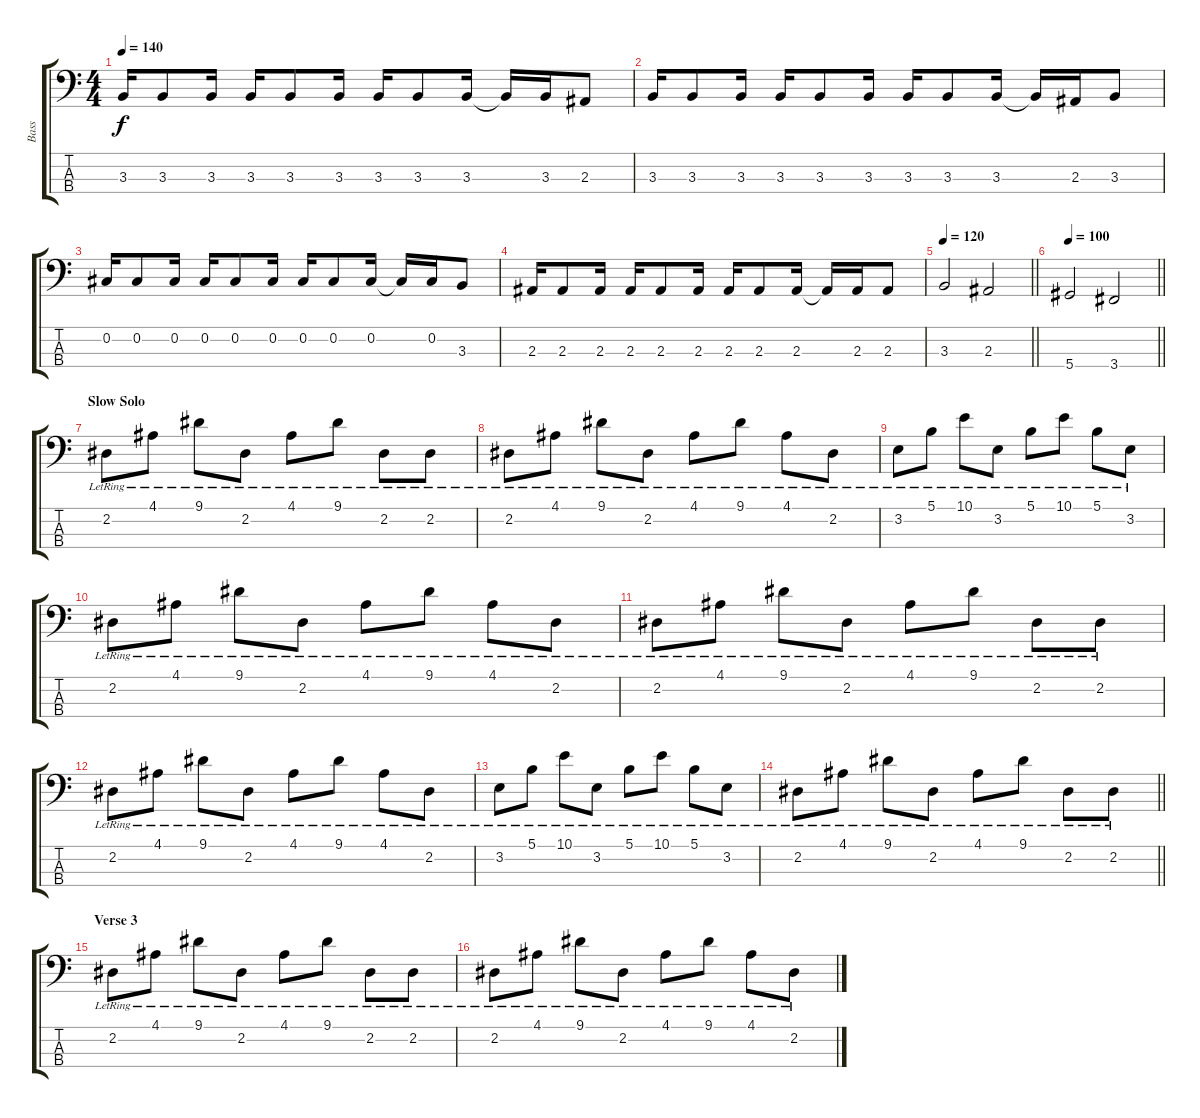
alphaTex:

\track ("Bass" "Bass") {instrument electricbassfinger}
\staff {score tabs}
\tuning (Gb2 Db2 Ab1 Eb1) {hide}
\ts (4 4)
\tempo 140
\clef f4
\ks c
3.3.16{dy f} 3.3.8 3.3.16 3.3.16 3.3.8 3.3.16 3.3.16 3.3.8 3.3.16 3.3{t}.16 3.3.16 2.3.8 |
3.3.16 3.3.8 3.3.16 3.3.16 3.3.8 3.3.16 3.3.16 3.3.8 3.3.16 3.3{t}.16 2.3.16 3.3.8 |
0.2.16 0.2.8 0.2.16 0.2.16 0.2.8 0.2.16 0.2.16 0.2.8 0.2.16 0.2{t}.16 0.2.16 3.3.8 |
2.3.16 2.3.8 2.3.16 2.3.16 2.3.8 2.3.16 2.3.16 2.3.8 2.3.16 2.3{t}.16 2.3.16 2.3.8 |
\tempo 120
\barLineRight lightlight
3.3.2 2.3.2 |
\tempo 100
\barLineRight lightlight
5.4.2 3.4.2 |
\section ("" "Slow Solo")
2.2{lr}.8 4.1{lr}.8 9.1{lr}.8 2.2{lr}.8 4.1{lr}.8 9.1{lr}.8 2.2{lr}.8 2.2{lr}.8 |
2.2{lr}.8 4.1{lr}.8 9.1{lr}.8 2.2{lr}.8 4.1{lr}.8 9.1{lr}.8 4.1{lr}.8 2.2{lr}.8 |
3.2{lr}.8 5.1{lr}.8 10.1{lr}.8 3.2{lr}.8 5.1{lr}.8 10.1{lr}.8 5.1{lr}.8 3.2{lr}.8 |
2.2{lr}.8 4.1{lr}.8 9.1{lr}.8 2.2{lr}.8 4.1{lr}.8 9.1{lr}.8 4.1{lr}.8 2.2{lr}.8 |
2.2{lr}.8 4.1{lr}.8 9.1{lr}.8 2.2{lr}.8 4.1{lr}.8 9.1{lr}.8 2.2{lr}.8 2.2{lr}.8 |
2.2{lr}.8 4.1{lr}.8 9.1{lr}.8 2.2{lr}.8 4.1{lr}.8 9.1{lr}.8 4.1{lr}.8 2.2{lr}.8 |
3.2{lr}.8 5.1{lr}.8 10.1{lr}.8 3.2{lr}.8 5.1{lr}.8 10.1{lr}.8 5.1{lr}.8 3.2{lr}.8 |
\barLineRight lightlight
2.2{lr}.8 4.1{lr}.8 9.1{lr}.8 2.2{lr}.8 4.1{lr}.8 9.1{lr}.8 2.2{lr}.8 2.2{lr}.8 |
\section ("" "Verse 3")
2.2{lr}.8 4.1{lr}.8 9.1{lr}.8 2.2{lr}.8 4.1{lr}.8 9.1{lr}.8 2.2{lr}.8 2.2{lr}.8 |
2.2{lr}.8 4.1{lr}.8 9.1{lr}.8 2.2{lr}.8 4.1{lr}.8 9.1{lr}.8 4.1{lr}.8 2.2{lr}.8
